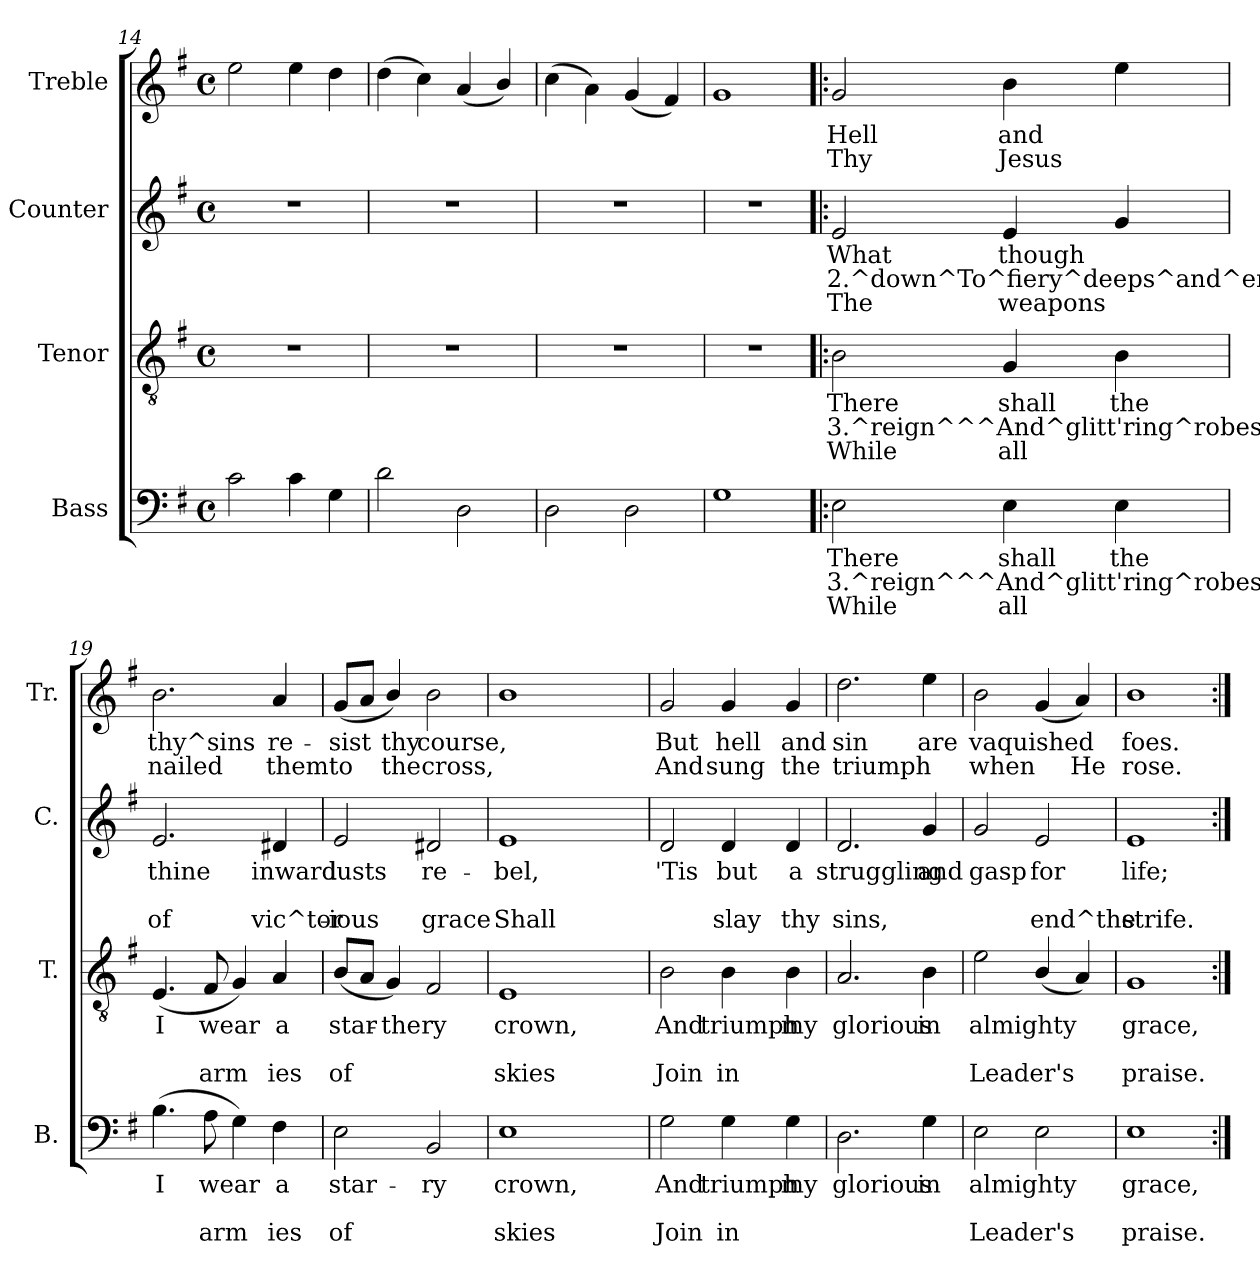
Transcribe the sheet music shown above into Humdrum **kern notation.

**kern	**text	**text	**text	**kern	**text	**text	**text	**kern	**text	**text	**text	**kern	**text	**text
*part4	*part4	*part4	*part4	*part3	*part3	*part3	*part3	*part2	*part2	*part2	*part2	*part1	*part1	*part1
*staff4	*staff4	*staff4	*staff4	*staff3	*staff3	*staff3	*staff3	*staff2	*staff2	*staff2	*staff2	*staff1	*staff1	*staff1
*I"Bass	*	*	*	*I"Tenor	*	*	*	*I"Counter	*	*	*	*I"Treble	*	*
*I'B.	*	*	*	*I'T.	*	*	*	*I'C.	*	*	*	*I'Tr.	*	*
*clefF4	*	*	*	*clefGv2	*	*	*	*clefG2	*	*	*	*clefG2	*	*
*k[f#]	*	*	*	*k[f#]	*	*	*	*k[f#]	*	*	*	*k[f#]	*	*
*G:	*	*	*	*G:	*	*	*	*G:	*	*	*	*G:	*	*
*M4/4	*	*	*	*M4/4	*	*	*	*M4/4	*	*	*	*M4/4	*	*
*met(c)	*	*	*	*met(c)	*	*	*	*met(c)	*	*	*	*met(c)	*	*
=14	=14	=14	=14	=14	=14	=14	=14	=14	=14	=14	=14	=14	=14	=14
!	!LO:LY:a:rj	!	!	!	!	!	!	!	!	!	!	!	!LO:LY:b:rj	!
2c\	.	.	.	1r	.	.	.	1r	.	.	.	2ee\	.	.
!	!LO:LY:a:rj	!	!	!	!	!	!	!	!	!	!	!	!LO:LY:b:rj	!
4c\	.	.	.	.	.	.	.	.	.	.	.	4ee\	.	.
!	!LO:LY:a:rj	!	!	!	!	!	!	!	!	!	!	!	!LO:LY:b:rj	!
4G\	.	.	.	.	.	.	.	.	.	.	.	4dd\	.	.
=15	=15	=15	=15	=15	=15	=15	=15	=15	=15	=15	=15	=15	=15	=15
!	!LO:LY:a:rj	!	!	!	!	!	!	!	!	!	!	!	!LO:LY:b:rj	!
2d\	.	.	.	1r	.	.	.	1r	.	.	.	(>4dd>\	.	.
!	!	!	!	!	!	!	!	!	!	!	!	!	!LO:LY:b:rj	!
.	.	.	.	.	.	.	.	.	.	.	.	4cc\)	.	.
!	!LO:LY:a:rj	!	!	!	!	!	!	!	!	!	!	!	!LO:LY:b:rj	!
2D\	.	.	.	.	.	.	.	.	.	.	.	(<4a/	.	.
!	!	!	!	!	!	!	!	!	!	!	!	!	!LO:LY:b:rj	!
.	.	.	.	.	.	.	.	.	.	.	.	4b/)	.	.
=16	=16	=16	=16	=16	=16	=16	=16	=16	=16	=16	=16	=16	=16	=16
!	!LO:LY:a:rj	!	!	!	!	!	!	!	!	!	!	!	!LO:LY:b:rj	!
2D\	.	.	.	1r	.	.	.	1r	.	.	.	(>4cc\	.	.
!	!	!	!	!	!	!	!	!	!	!	!	!	!LO:LY:b:rj	!
.	.	.	.	.	.	.	.	.	.	.	.	4a\)	.	.
!	!LO:LY:a:rj	!	!	!	!	!	!	!	!	!	!	!	!LO:LY:b:rj	!
2D\	.	.	.	.	.	.	.	.	.	.	.	(<4g/	.	.
!	!	!	!	!	!	!	!	!	!	!	!	!	!LO:LY:b:rj	!
.	.	.	.	.	.	.	.	.	.	.	.	4f#/)	.	.
=17	=17	=17	=17	=17	=17	=17	=17	=17	=17	=17	=17	=17	=17	=17
!	!LO:LY:a:rj	!	!	!	!	!	!	!	!	!	!	!	!LO:LY:b:rj	!
1G	.	.	.	1r	.	.	.	1r	.	.	.	1g	.	.
=18!|:	=18!|:	=18!|:	=18!|:	=18!|:	=18!|:	=18!|:	=18!|:	=18!|:	=18!|:	=18!|:	=18!|:	=18!|:	=18!|:	=18!|:
!	!LO:LY:a:rj	!LO:LY:a:rj	!LO:LY:b:rj	!	!LO:LY:b:rj	!LO:LY:b:rj	!LO:LY:b:rj	!	!LO:LY:b:rj	!LO:LY:b:rj	!LO:LY:b:rj	!	!LO:LY:b:rj	!LO:LY:b:rj
2E\	There	3.^reign^^^And^glitt'ring^robes^for^conquerors^wait.{	While	2B\	There	3.^reign^^^And^glitt'ring^robes^for^conquerors^wait.{	While	2e/	What	2.^down^To^fiery^deeps^and^end^less^night.{-	-The	2g/	Hell	Thy
!	!LO:LY:a:rj	!LO:LY:a:rj	!LO:LY:b:rj	!	!LO:LY:b:rj	!LO:LY:b:rj	!LO:LY:b:rj	!	!LO:LY:b:rj	!LO:LY:b:rj	!LO:LY:b:rj	!	!LO:LY:b:rj	!LO:LY:b:rj
4E\	shall	.	all	4G/	shall	.	all	4e/	though	-	-weapons	4b\	and	Jesus
!	!LO:LY:a:rj	!LO:LY:a:rj	!LO:LY:b:rj	!	!LO:LY:b:rj	!LO:LY:b:rj	!LO:LY:b:rj	!	!LO:LY:b:rj	!LO:LY:b:rj	!LO:LY:b:rj	!	!LO:LY:b:rj	!LO:LY:b:rj
4E\	the	.	.	4B\	the	.	.	4g/	.	-	-	4ee\	.	.
=19	=19	=19	=19	=19	=19	=19	=19	=19	=19	=19	=19	=19	=19	=19
!	!LO:LY:a:rj	!	!LO:LY:b:rj	!	!LO:LY:b:rj	!	!LO:LY:b:rj	!	!LO:LY:b:rj	!	!LO:LY:b:rj	!	!LO:LY:b:rj	!LO:LY:b:rj
(>4.B\	I	.	.	(<4.E/	I	.	.	2.e/	thine	.	of	2.b\	thy^sins	nailed
!	!LO:LY:a:rj	!	!LO:LY:b:rj	!	!LO:LY:b:rj	!	!LO:LY:b:rj	!	!	!	!	!	!	!
8A\	wear	.	arm-	8F#/	wear	.	arm-	.	.	.	.	.	.	.
!	!LO:LY:a:rj	!	!LO:LY:b:rj	!	!LO:LY:b:rj	!	!LO:LY:b:rj	!	!	!	!	!	!	!
4G\)	--	.	-	4G/)	--	.	-	.	.	.	.	.	.	.
!	!LO:LY:a:rj	!	!LO:LY:b:rj	!	!LO:LY:b:rj	!	!LO:LY:b:rj	!	!LO:LY:b:rj	!	!LO:LY:b:rj	!	!LO:LY:b:rj	!LO:LY:b:rj
4F#\	a	.	ies	4A/	a	.	ies	4d#X/	inward	.	vic^tor-	4a/	re-	-them
=20	=20	=20	=20	=20	=20	=20	=20	=20	=20	=20	=20	=20	=20	=20
!	!LO:LY:a:rj	!	!LO:LY:b:rj	!	!LO:LY:b:rj	!	!LO:LY:b:rj	!	!LO:LY:b:rj	!	!LO:LY:b:rj	!	!LO:LY:b:rj	!LO:LY:b:rj
2E\	star-	.	-of	(<8B/L	star-	.	-of	2e/	-lusts	.	ious	(<8g/L	sist	to
!	!	!	!	!	!LO:LY:b:rj	!	!LO:LY:b:rj	!	!	!	!	!	!LO:LY:b:rj	!LO:LY:b:rj
.	.	.	.	8A/J	.	.	.	.	.	.	.	8a/J	.	.
!	!	!	!	!	!LO:LY:b:rj	!	!LO:LY:b:rj	!	!	!	!	!	!LO:LY:b:rj	!LO:LY:b:rj
.	.	.	.	4G/)	the	.	.	.	.	.	.	4b/)	thy	the
!	!LO:LY:a:rj	!	!LO:LY:b:rj	!	!LO:LY:b:rj	!	!LO:LY:b:rj	!	!LO:LY:b:rj	!	!LO:LY:b:rj	!	!LO:LY:b:rj	!LO:LY:b:rj
2BB/	ry	.	.	2F#/	ry	.	.	2d#X/	re-	.	-grace	2b\	course,	cross,
=21	=21	=21	=21	=21	=21	=21	=21	=21	=21	=21	=21	=21	=21	=21
!	!LO:LY:a:rj	!	!LO:LY:b:rj	!	!LO:LY:b:rj	!	!LO:LY:b:rj	!	!LO:LY:b:rj	!	!LO:LY:b:rj	!	!LO:LY:b:rj	!
1E	crown,	.	skies	1E	crown,	.	skies	1e	bel,	.	Shall	1b	.	.
=22	=22	=22	=22	=22	=22	=22	=22	=22	=22	=22	=22	=22	=22	=22
!	!LO:LY:a:rj	!	!LO:LY:b:rj	!	!LO:LY:b:rj	!	!LO:LY:b:rj	!	!LO:LY:b:rj	!	!LO:LY:b:rj	!	!LO:LY:b:rj	!LO:LY:b:rj
2G\	And	.	Join	2B\	And	.	Join	2d/	'Tis	.	.	2g/	But	And
!	!LO:LY:a:rj	!	!LO:LY:b:rj	!	!LO:LY:b:rj	!	!LO:LY:b:rj	!	!LO:LY:b:rj	!	!LO:LY:b:rj	!	!LO:LY:b:rj	!LO:LY:b:rj
4G\	triumph	.	in	4B\	triumph	.	in	4d/	but	.	slay	4g/	hell	sung
!	!LO:LY:a:rj	!	!LO:LY:b:rj	!	!LO:LY:b:rj	!	!LO:LY:b:rj	!	!LO:LY:b:rj	!	!LO:LY:b:rj	!	!LO:LY:b:rj	!LO:LY:b:rj
4G\	my	.	.	4B\	my	.	.	4d/	a	.	thy	4g/	and	the
=23	=23	=23	=23	=23	=23	=23	=23	=23	=23	=23	=23	=23	=23	=23
!	!LO:LY:a:rj	!	!	!	!LO:LY:b:rj	!	!	!	!LO:LY:b:rj	!	!LO:LY:b:rj	!	!LO:LY:b:rj	!LO:LY:b:rj
2.D\	glorious	.	.	2.A/	glorious	.	.	2.d/	struggling	.	sins,	2.dd\	sin	triumph
!	!LO:LY:a:rj	!	!	!	!LO:LY:b:rj	!	!	!	!LO:LY:b:rj	!	!LO:LY:b:rj	!	!LO:LY:b:rj	!LO:LY:b:rj
4G\	in	.	.	4B\	in	.	.	4g/	and	.	.	4ee\	are	.
=24	=24	=24	=24	=24	=24	=24	=24	=24	=24	=24	=24	=24	=24	=24
!	!LO:LY:a:rj	!	!LO:LY:b:rj	!	!LO:LY:b:rj	!	!LO:LY:b:rj	!	!LO:LY:b:rj	!	!LO:LY:b:rj	!	!LO:LY:b:rj	!LO:LY:b:rj
2E\	almighty	.	Leader's	2e\	almighty	.	Leader's	2g/	gasp	.	.	2b\	vaquished	when
!	!LO:LY:a:rj	!	!LO:LY:b:rj	!	!LO:LY:b:rj	!	!LO:LY:b:rj	!	!LO:LY:b:rj	!	!LO:LY:b:rj	!	!LO:LY:b:rj	!LO:LY:b:rj
2E\	.	.	.	(<4B/	.	.	.	2e/	for	.	end^the	(<4g/	.	.
!	!	!	!	!	!LO:LY:b:rj	!	!LO:LY:b:rj	!	!	!	!	!	!LO:LY:b:rj	!LO:LY:b:rj
.	.	.	.	4A/)	.	.	.	.	.	.	.	4a/)	.	He
=25	=25	=25	=25	=25	=25	=25	=25	=25	=25	=25	=25	=25	=25	=25
!	!LO:LY:a:rj	!	!LO:LY:b:rj	!	!LO:LY:b:rj	!	!LO:LY:b:rj	!	!LO:LY:b:rj	!	!LO:LY:b:rj	!	!LO:LY:b:rj	!LO:LY:b:rj
1E	grace,	.	praise.	1G	grace,	.	praise.	1e	life;	.	strife.	1b	foes.	rose.
=:|!	=:|!	=:|!	=:|!	=:|!	=:|!	=:|!	=:|!	=:|!	=:|!	=:|!	=:|!	=:|!	=:|!	=:|!
*-	*-	*-	*-	*-	*-	*-	*-	*-	*-	*-	*-	*-	*-	*-
